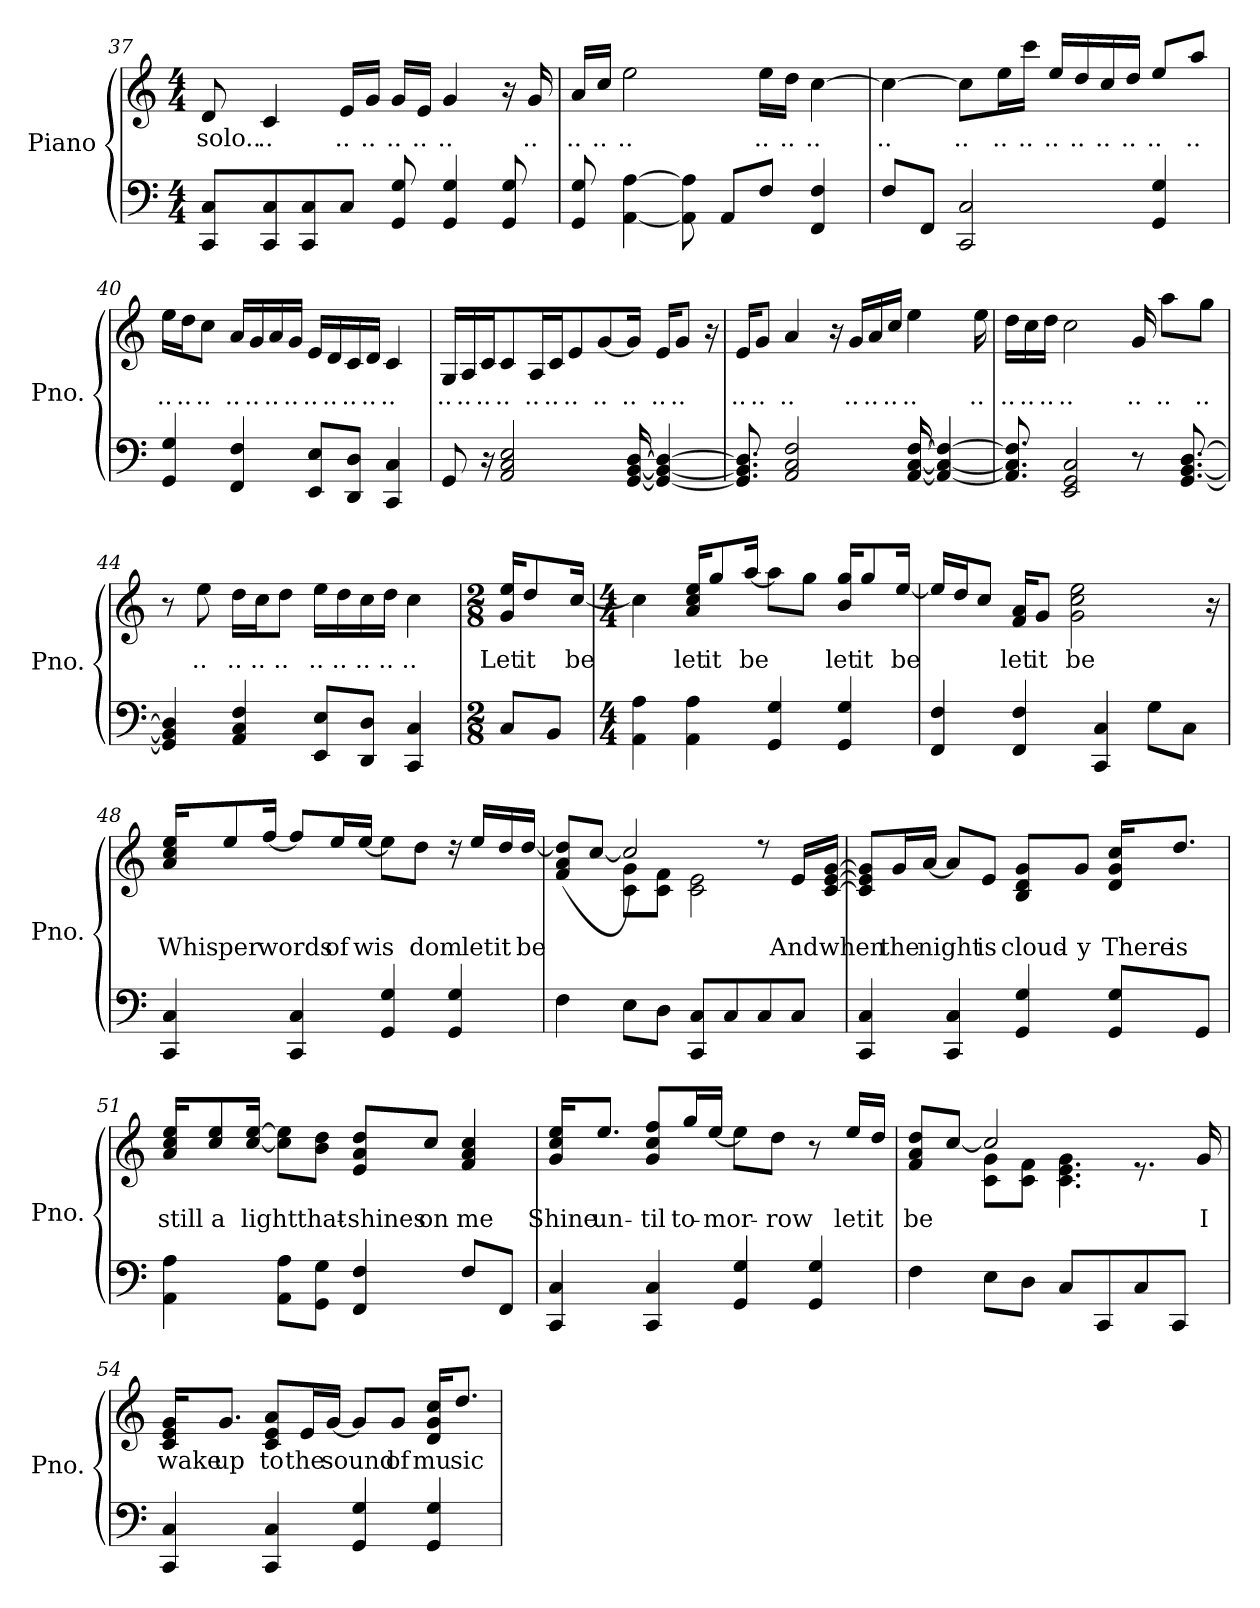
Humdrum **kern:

**kern	**kern	**text
*part1	*part1	*part1
*staff2	*staff1	*staff1
*I"Piano	*	*
*I'Pno.	*	*
*clefF4	*clefG2	*
*k[]	*k[]	*
*M4/4	*M4/4	*
=37	=37	=37
8CC/ 8C/L	8d/	solo..
8CC/ 8C/	4c/	..
8CC/ 8C/	.	.
8C/J	16e/LL	..
.	16g/JJ	..
8GG/ 8G/	16g/LL	..
.	16e/JJ	..
4GG/ 4G/	4g/	..
8GG/ 8G/	16r	.
.	16g/	..
=38	=38	=38
8GG/ 8G/	16a/LL	..
.	16cc/JJ	..
[4AA\ [4A\	2ee\	..
8AA\] 8A\]	.	.
8AA/L	.	.
8F/J	16ee\LL	..
.	16dd\JJ	..
4FF/ 4F/	[4cc\	..
!!LO:LB:g=z
=39	=39	=39
8F/L	4cc\_	..
8FF/J	.	.
2CC/ 2C/	8cc\L]	..
.	16ee\L	..
.	16ccc\JJ	..
.	16ee/LL	..
.	16dd/	..
.	16cc/	..
.	16dd/JJ	..
4GG/ 4G/	8ee/L	..
.	8aa/J	..
=40	=40	=40
4GG/ 4G/	16ee\LL	..
.	16dd\J	..
.	8cc\J	..
4FF/ 4F/	16a/LL	..
.	16g/	..
.	16a/	..
.	16g/JJ	..
8EE/ 8E/L	16e/LL	..
.	16d/	..
8DD/ 8D/J	16c/	..
.	16d/JJ	..
4CC/ 4C/	4c/	..
=41	=41	=41
8GG/	16G/LL	..
.	16A/	..
16r	16c/J	..
2AA/ 2C/ 2E/	8c/	..
.	16A/L	..
.	16c/J	..
.	8e/	..
.	[8g/	..
[16GG/ [16BB/ [16D/	16g/Jk]	..
4GG/_ 4BB/_ 4D/_	16e/KL	..
.	8g/J	..
.	16r	.
!!LO:LB:g=z
=42	=42	=42
8.GG/] 8.BB/] 8.D/]	16e/KL	..
.	8g/J	..
2AA/ 2C/ 2F/	4a/	..
.	16r	.
.	16g/LL	..
.	16a/	..
.	16cc/JJ	..
[16AA/ [16C/ [16F/	4ee\	..
4AA/_ 4C/_ 4F/_	.	.
.	16ee\	..
=43	=43	=43
8.AA/] 8.C/] 8.F/]	16dd\LL	..
.	16cc\	..
.	16dd\JJ	..
2EE/ 2GG/ 2C/	2cc\	..
8r	16g/	..
.	8aa\L	..
[8.GG/ [8.BB/ [8.D/	.	.
.	8gg\J	..
=44	=44	=44
4GG/] 4BB/] 4D/]	8r	.
.	8ee\	..
4AA/ 4C/ 4F/	16dd\LL	..
.	16cc\J	..
.	8dd\J	..
8EE/ 8E/L	16ee\LL	..
.	16dd\	..
8DD/ 8D/J	16cc\	..
.	16dd\JJ	..
4CC/ 4C/	4cc\	..
=45	=45	=45
*M2/8	*M2/8	*
8C/L	16g/ 16ee/KL	Let
.	8dd/	it
8BB/J	.	.
.	[16cc/Jk	be
!!LO:PB:g=z
=46	=46	=46
*M4/4	*M4/4	*
4AA\ 4A\	4cc\]	.
4AA\ 4A\	16a/ 16cc/ 16ee/KL	let
.	8gg/	it
.	[16aa/Jk	be
4GG/ 4G/	8aa\L]	.
.	8gg\J	.
4GG/ 4G/	16b/ 16gg/KL	let
.	8gg/	it
.	[16ee/Jk	be
=47	=47	=47
4FF/ 4F/	16ee/LL]	.
.	16dd/J	.
.	8cc/J	.
4FF/ 4F/	16f/ 16a/KL	let
.	8g/J	it
.	2g\ 2cc\ 2ee\	be
4CC/ 4C/	.	.
8G\L	.	.
8C\J	.	.
.	16r	.
=48	=48	=48
4CC/ 4C/	16a/ 16cc/ 16ee/KL	Whis
.	8ee/	per
.	[16ff/Jk	words
4CC/ 4C/	8ff/L]	.
.	16ee/L	of
.	[16ee/JJ	wis
4GG/ 4G/	8ee\L]	.
.	8dd\J	dom
4GG/ 4G/	16rdd	.
.	16ee/LL	let
.	16dd/	it
.	[16dd/JJ	be
!!LO:LB:g=z
=49	=49	=49
*	*^	*
4F\	(8f/ 8a/ 8dd/]L	4ryy	.
.	[8cc/J	.	.
8E\L	2cc/])	8c\ 8g\L	.
8D\J	.	8c\ 8f\J	.
8CC/ 8C/L	.	2c\ 2e\	.
8C/	.	.	.
8C/	8r	.	.
8C/J	16e/LL	.	And
.	[16c/ [16e/ [16g/JJ	.	when
*	*v	*v	*
=50	=50	=50
4CC/ 4C/	8c/] 8e/] 8g/]L	.
.	16g/L	the
.	[16a/JJ	-night
4CC/ 4C/	8a/L]	.
.	8e/J	is
4GG/ 4G/	8B/ 8d/ 8g/L	cloud-
.	8g/J	-y
8GG/ 8G/L	16d/ 16g/ 16cc/KL	There
.	8.dd/J	is
8GG/J	.	.
=51	=51	=51
4AA\ 4A\	16a/ 16cc/ 16ee/KL	still
.	8cc/ 8ee/	a
.	[16cc/ [16ee/Jk	-light
8AA\ 8A\L	8cc\] 8ee\]L	.
8GG\ 8G\J	8b\ 8dd\J	that-
4FF/ 4F/	8e/ 8a/ 8dd/L	-shines
.	8cc/J	on
8F/L	4f/ 4a/ 4cc/	me
8FF/J	.	.
!!LO:LB:g=z
=52	=52	=52
4CC/ 4C/	16g/ 16cc/ 16ee/KL	Shine
.	8.ee/J	un-
4CC/ 4C/	8g/ 8cc/ 8ff/L	-til
.	16gg/L	to-
.	[16ee/JJ	-mor-
4GG/ 4G/	8ee\L]	.
.	8dd\J	-row
4GG/ 4G/	8r	.
.	16ee/LL	let
.	16dd/JJ	it
=53	=53	=53
*	*^	*
4F\	8f/ 8a/ 8dd/L	4ryy	be
.	[8cc/J	.	.
8E\L	2cc/]	8c\ 8g\L	.
8D\J	.	8c\ 8f\J	.
8C/L	.	4.c\ 4.e\ 4.g\	.
8CC/	.	.	.
8C/	8.re	.	.
8CC/J	.	8ryy	.
.	16g/	.	I
*	*v	*v	*
=54	=54	=54
4CC/ 4C/	16c/ 16e/ 16g/KL	wake
.	8.g/J	up
4CC/ 4C/	8c/ 8e/ 8a/L	to
.	16e/L	the
.	[16g/JJ	sound
4GG/ 4G/	8g/L]	.
.	8g/J	of
4GG/ 4G/	16d/ 16g/ 16cc/KL	mu
.	8.dd/J	sic
=	=	=
*-	*-	*-
